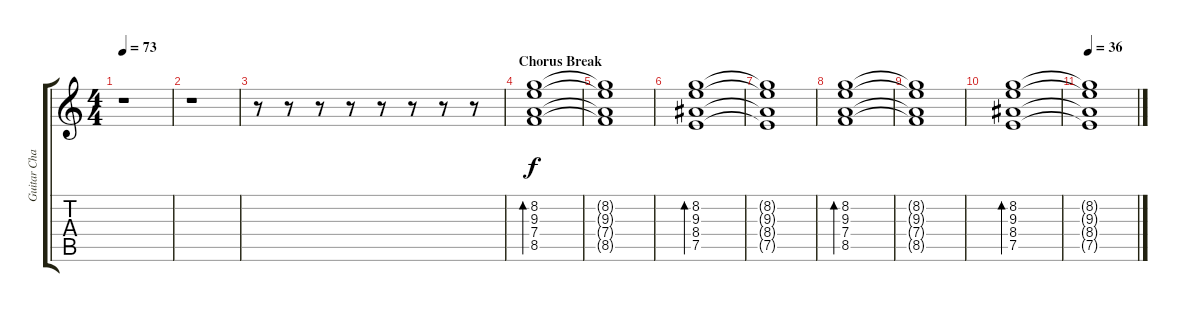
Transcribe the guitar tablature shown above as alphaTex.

\track ("Guitar Channel 2" "Guitar Cha") {instrument electricguitarjazz}
\staff {score tabs}
\tuning (E4 B3 G3 D3 A2 E2) {hide}
\ts (4 4)
\tempo 73
\clef g2
\ks c
r.1{dy f} |
r.1 |
r.8 r.8 r.8 r.8 r.8 r.8 r.8 r.8 |
\section ("" "Chorus Break")
(8.2 9.3 7.4 8.5).1{bd 240} |
(8.2{t} 9.3{t} 7.4{t} 8.5{t}).1 |
(8.2 9.3 8.4 7.5).1{bd 240} |
(8.2{t} 9.3{t} 8.4{t} 7.5{t}).1 |
(8.2 9.3 7.4 8.5).1{bd 240} |
(8.2{t} 9.3{t} 7.4{t} 8.5{t}).1 |
(8.2 9.3 8.4 7.5).1{bd 240} |
\tempo 36
(8.2{t} 9.3{t} 8.4{t} 7.5{t}).1
